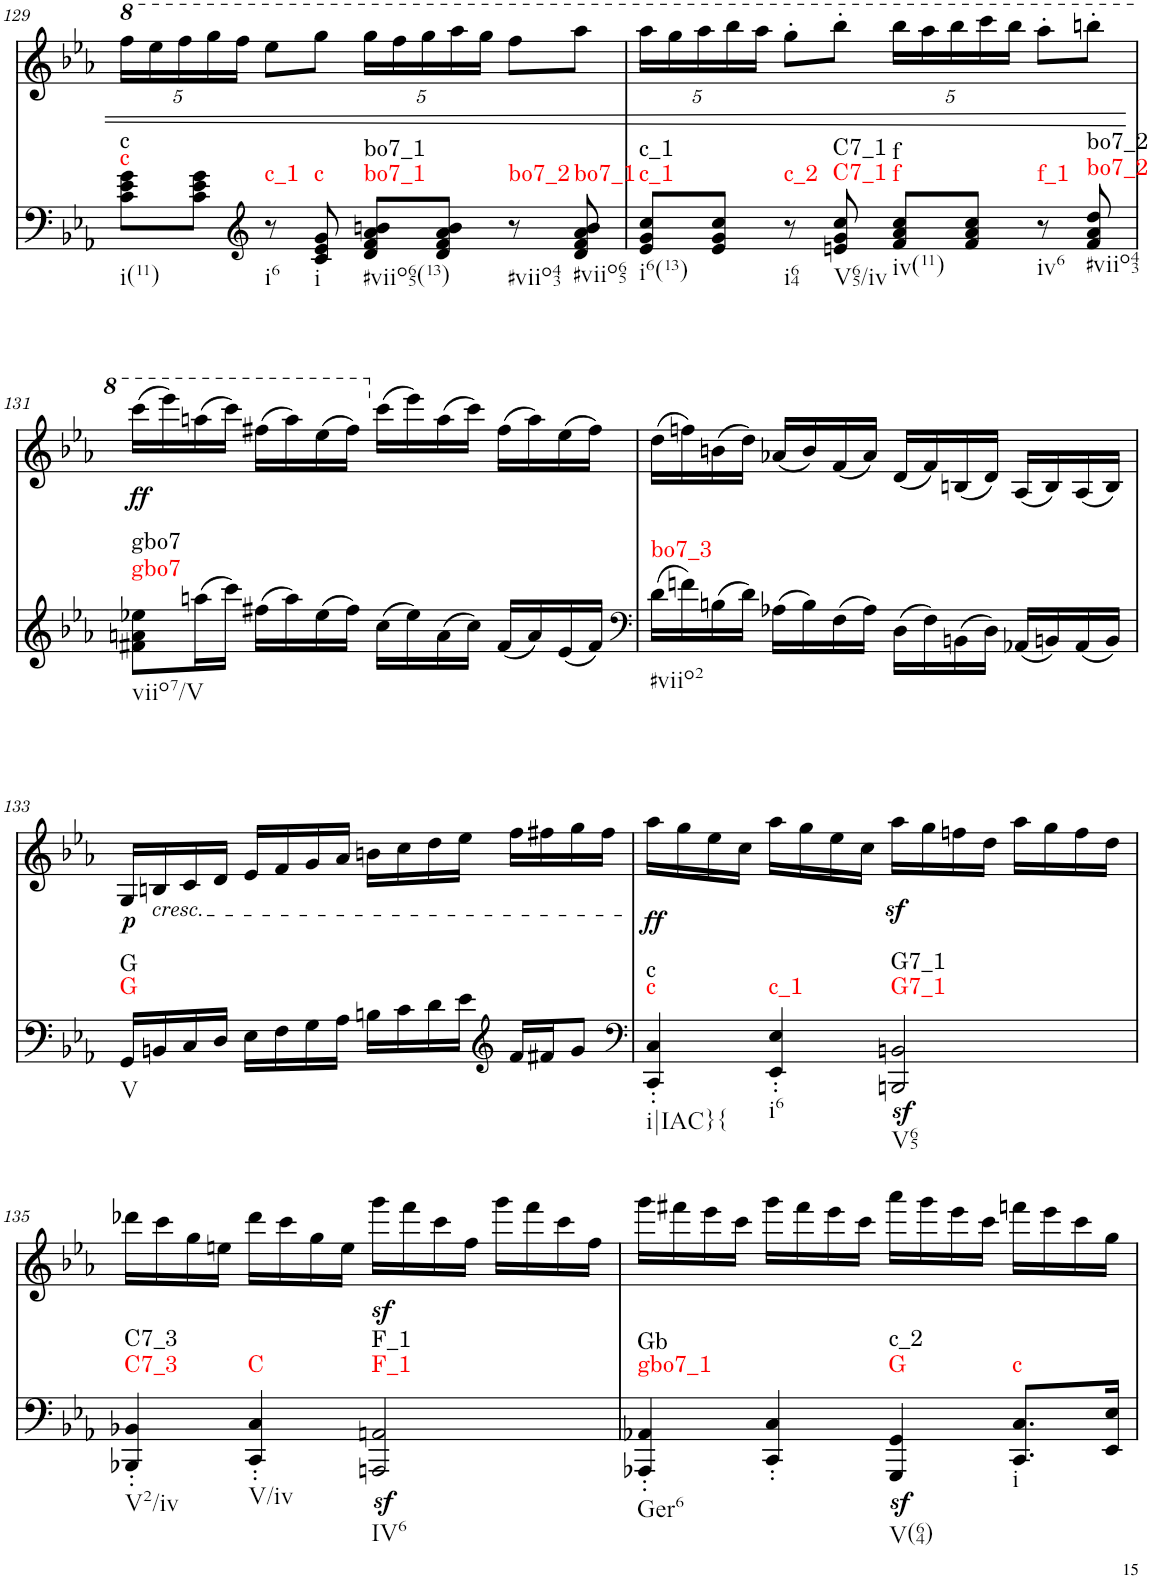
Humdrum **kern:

**kern	**dynam	**harte	**kern	**text
*part2	*part2	*part2	*part1	*part1
*staff2	*staff2	*	*staff1	*staff1
*I"piano	*	*	*I"piano	*
*I'Pno	*	*	*I'Pno	*
!!LO:PB:g=z
*clefF4	*	*	*clefG2	*
*k[b-e-a-]	*	*	*k[b-e-a-]	*
*M4/4	*	*	*M4/4	*
*	*	*	*8va	*
*	*	*	*Xbrackettup	*
=129	=129	=129	=129	=129
!	!	!LO:H:n=1:kt=c	!	!
!	!	!LO:H:n=2:kt=c	!	!
8c\ 8e-\ 8g\L	.	N N	20fff\LL	.
.	.	.	20eee-\	.
.	.	.	20fff\	.
8c\ 8e-\ 8g\J	.	.	.	.
.	.	.	20ggg\	.
.	.	.	20fff\JJ	.
*clefG2	*	*	*	*
!	!	!LO:H:kt=c_1	!	!
8r	.	N	8eee-\L	.
!	!	!LO:H:kt=c	!	!
8c/ 8e-/ 8g/	.	N	8ggg\J	.
!	!	!LO:H:n=1:kt=bo7_1	!	!
!	!	!LO:H:n=2:kt=bo7_1	!	!
8d/ 8f/ 8a-/ 8bn/L	.	N N	20ggg\LL	.
.	.	.	20fff\	.
.	.	.	20ggg\	.
8d/ 8f/ 8a-/ 8b/J	.	.	.	.
.	.	.	20aaa-\	.
.	.	.	20ggg\JJ	.
!	!	!LO:H:kt=bo7_2	!	!
8r	.	N	8fff\L	.
!	!	!LO:H:kt=bo7_1	!	!
8d/ 8f/ 8a-/ 8b/	.	N	8aaa-\J	.
=130	=130	=130	=130	=130
!	!	!LO:H:n=1:kt=c_1	!	!
!	!	!LO:H:n=2:kt=c_1	!	!
8e-/ 8g/ 8cc/L	.	N N	20aaa-\LL	.
.	.	.	20ggg\	.
.	.	.	20aaa-\	.
8e-/ 8g/ 8cc/J	.	.	.	.
.	.	.	20bbb-\	.
.	.	.	20aaa-\JJ	.
!	!	!LO:H:kt=c_2	!	!
8r	.	N	8ggg'\L	.
!	!	!LO:H:n=1:kt=C7_1	!	!
!	!	!LO:H:n=2:kt=C7_1	!	!
8en/ 8g/ 8cc/	.	N N	8bbb-'\J	.
!	!	!LO:H:n=1:kt=f	!	!
!	!	!LO:H:n=2:kt=f	!	!
8f/ 8a-/ 8cc/L	.	N N	20bbb-\LL	.
.	.	.	20aaa-\	.
.	.	.	20bbb-\	.
8f/ 8a-/ 8cc/J	.	.	.	.
.	.	.	20cccc\	.
.	.	.	20bbb-\JJ	.
!	!	!LO:H:kt=f_1	!	!
8r	.	N	8aaa-'\L	.
!	!	!LO:H:n=1:kt=bo7_2	!	!
!	!	!LO:H:n=2:kt=bo7_2	!	!
8f/ 8a-/ 8dd/	.	N N	8bbbn'\J	.
!!LO:LB:g=z
=131	=131	=131	=131	=131
!	!	!LO:H:n=1:kt=gbo7	!	!LO:LY:b
!	!	!LO:H:n=2:kt=gbo7	!	!
8f#X\ 8an\ 8ee-X\L	.	N N	(16cccc\LL	.
.	.	.	16eeee-\)	.
(16aan\L	.	.	(16aaan\	.
16ccc\JJ)	.	.	16cccc\JJ)	.
(16ff#X\LL	.	.	(16fff#X\LL	.
16aa\)	.	.	16aaa\)	.
(16ee-\	.	.	(16eee-\	.
16ff#\JJ)	.	.	16fff#\JJ)	.
*	*	*	*X8va	*
(16cc\LL	.	.	(16ccc\LL	.
16ee-\)	.	.	16eee-\)	.
(16a\	.	.	(16aa\	.
16cc\JJ)	.	.	16ccc\JJ)	.
(16f#/LL	.	.	(16ff#\LL	.
16a/)	.	.	16aa\)	.
(16e-/	.	.	(16ee-\	.
16f#/JJ)	.	.	16ff#\JJ)	.
=132	=132	=132	=132	=132
*clefF4	*	*	*	*
!	!	!LO:H:kt=bo7_3	!	!
(16d\LL	.	N	(16dd\LL	.
16fn\)	.	.	16ffn\)	.
(16Bn\	.	.	(16bn\	.
16d\JJ)	.	.	16dd\JJ)	.
(16A-X\LL	.	.	(16a-X/LL	.
16B\)	.	.	16b/)	.
(16F\	.	.	(16f/	.
16A-\JJ)	.	.	16a-/JJ)	.
(16D\LL	.	.	(16d/LL	.
16F\)	.	.	16f/)	.
(16BBn\	.	.	(16Bn/	.
16D\JJ)	.	.	16d/JJ)	.
(16AA-X/LL	.	.	(16A-/LL	.
16BBn/)	.	.	16B/)	.
(16AA-/	.	.	(16A-/	.
16BB/JJ)	.	.	16B/JJ)	.
!!LO:LB:g=z
=133	=133	=133	=133	=133
!	!	!LO:H:n=1:kt=G	!	!LO:LY:b
!	!	!LO:H:n=2:kt=G	!	!
16GG/LL	.	N N	16G/LL	.
!	!	!	!LO:TX:b:i:t=cresc.	!
16BBn/	.	.	16Bn/	.
16C/	.	.	16c/	.
16D/JJ	.	.	16d/JJ	.
16E-\LL	.	.	16e-/LL	.
16F\	.	.	16f/	.
16G\	.	.	16g/	.
16A-\JJ	.	.	16a-/JJ	.
16Bn\LL	.	.	16bn\LL	.
16c\	.	.	16cc\	.
16d\	.	.	16dd\	.
16e-\JJ	.	.	16ee-\JJ	.
*clefG2	*	*	*	*
16f/LL	.	.	16ff\LL	.
16f#X/J	.	.	16ff#X\	.
8g/J	.	.	16gg\	.
.	.	.	16ff#\JJ	.
=134	=134	=134	=134	=134
*clefF4	*	*	*	*
!	!	!LO:H:n=1:kt=c	!	!LO:LY:b
!	!	!LO:H:n=2:kt=c	!	!
4CC/' 4C/'	.	N N	16aa-\LL	.
.	.	.	16gg\	.
.	.	.	16ee-\	.
.	.	.	16cc\JJ	.
!	!	!LO:H:kt=c_1	!	!
4EE-/' 4E-/'	.	N	16aa-\LL	.
.	.	.	16gg\	.
.	.	.	16ee-\	.
.	.	.	16cc\JJ	.
!	!LO:DY:b	!LO:H:n=1:kt=G7_1	!	!
!	!	!LO:H:n=2:kt=G7_1	!	!
2BBBn/ 2BBn/	sf	N N	16aa-z<\LL	.
.	.	.	16gg\	.
.	.	.	16ffn\	.
.	.	.	16dd\JJ	.
.	.	.	16aa-\LL	.
.	.	.	16gg\	.
.	.	.	16ff\	.
.	.	.	16dd\JJ	.
!!LO:LB:g=z
=135	=135	=135	=135	=135
!	!	!LO:H:n=1:kt=C7_3	!	!
!	!	!LO:H:n=2:kt=C7_3	!	!
4BBB-X/' 4BB-X/'	.	N N	16ddd-X\LL	.
.	.	.	16ccc\	.
.	.	.	16gg\	.
.	.	.	16een\JJ	.
!	!	!LO:H:kt=C	!	!
4CC/' 4C/'	.	N	16ddd-\LL	.
.	.	.	16ccc\	.
.	.	.	16gg\	.
.	.	.	16ee\JJ	.
!	!LO:DY:b	!LO:H:n=1:kt=F_1	!	!
!	!	!LO:H:n=2:kt=F_1	!	!
2AAAn/ 2AAn/	sf	N N	16gggz<\LL	.
.	.	.	16fff\	.
.	.	.	16ccc\	.
.	.	.	16ff\JJ	.
.	.	.	16ggg\LL	.
.	.	.	16fff\	.
.	.	.	16ccc\	.
.	.	.	16ff\JJ	.
=136	=136	=136	=136	=136
!	!	!LO:H:n=1:kt=gbo7_1	!	!
!	!	!LO:H:n=2:kt=Gb	!	!
!	!	!LO:H:n=3:kt=Ger6	!	!
4AAA-X/' 4AA-X/'	.	N N N	16ggg\LL	.
.	.	.	16fff#X\	.
.	.	.	16eee-\	.
.	.	.	16ccc\JJ	.
4CC/' 4C/'	.	.	16ggg\LL	.
.	.	.	16fff#\	.
.	.	.	16eee-\	.
.	.	.	16ccc\JJ	.
!	!LO:DY:b	!LO:H:n=1:kt=G	!	!
!	!	!LO:H:n=2:kt=c_2	!	!
4GGG/ 4GG/	sf	N N	16aaa-\LL	.
.	.	.	16ggg\	.
.	.	.	16eee-\	.
.	.	.	16ccc\JJ	.
!	!	!LO:H:kt=c	!	!
8.CC/ 8.C/L	.	N	16fffn\LL	.
.	.	.	16eee-\	.
.	.	.	16ccc\	.
16EE-/ 16E-/Jk	.	.	16gg\JJ	.
=	=	=	=	=
*-	*-	*-	*-	*-
